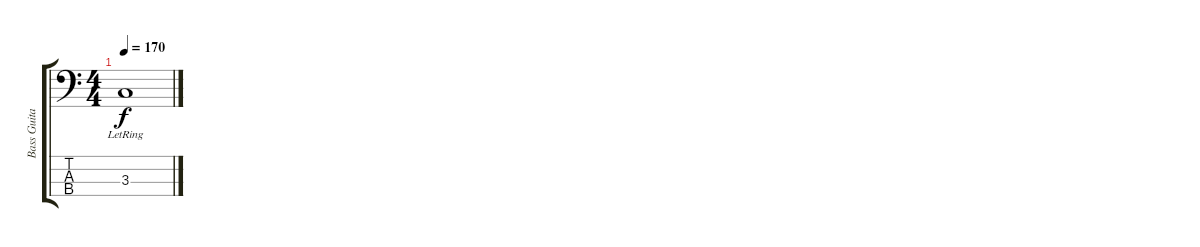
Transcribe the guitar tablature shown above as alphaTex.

\track ("Bass Guitar" "Bass Guita") {instrument electricbassfinger}
\staff {score tabs}
\tuning (G2 D2 A1 E1) {hide}
\ts (4 4)
\tempo 170
\clef f4
\ks c
3.3{lr}.1{dy f}
